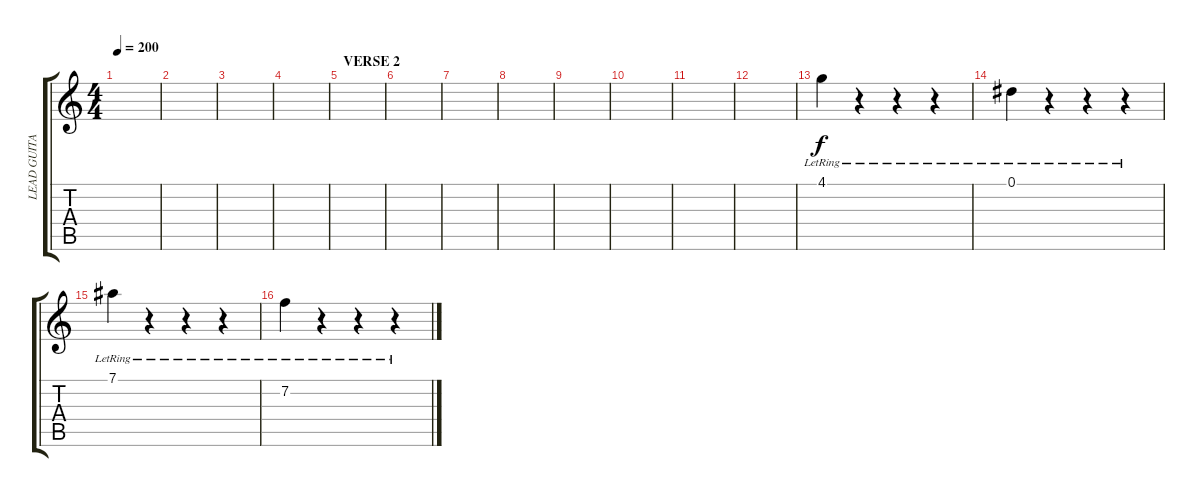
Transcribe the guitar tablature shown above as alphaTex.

\track ("LEAD GUITAR" "LEAD GUITA") {instrument overdrivenguitar}
\staff {score tabs}
\tuning (Eb4 Bb3 Gb3 Db3 Ab2 Db2) {hide}
\ts (4 4)
\tempo 200
\clef g2
\ks c
|
|
|
|
\section ("" "VERSE 2")
|
|
|
|
|
|
|
|
4.1{lr}.4 r.4 r.4 r.4 |
0.1{lr}.4 r.4 r.4 r.4 |
7.1{lr}.4 r.4 r.4 r.4 |
7.2{lr}.4 r.4 r.4 r.4
